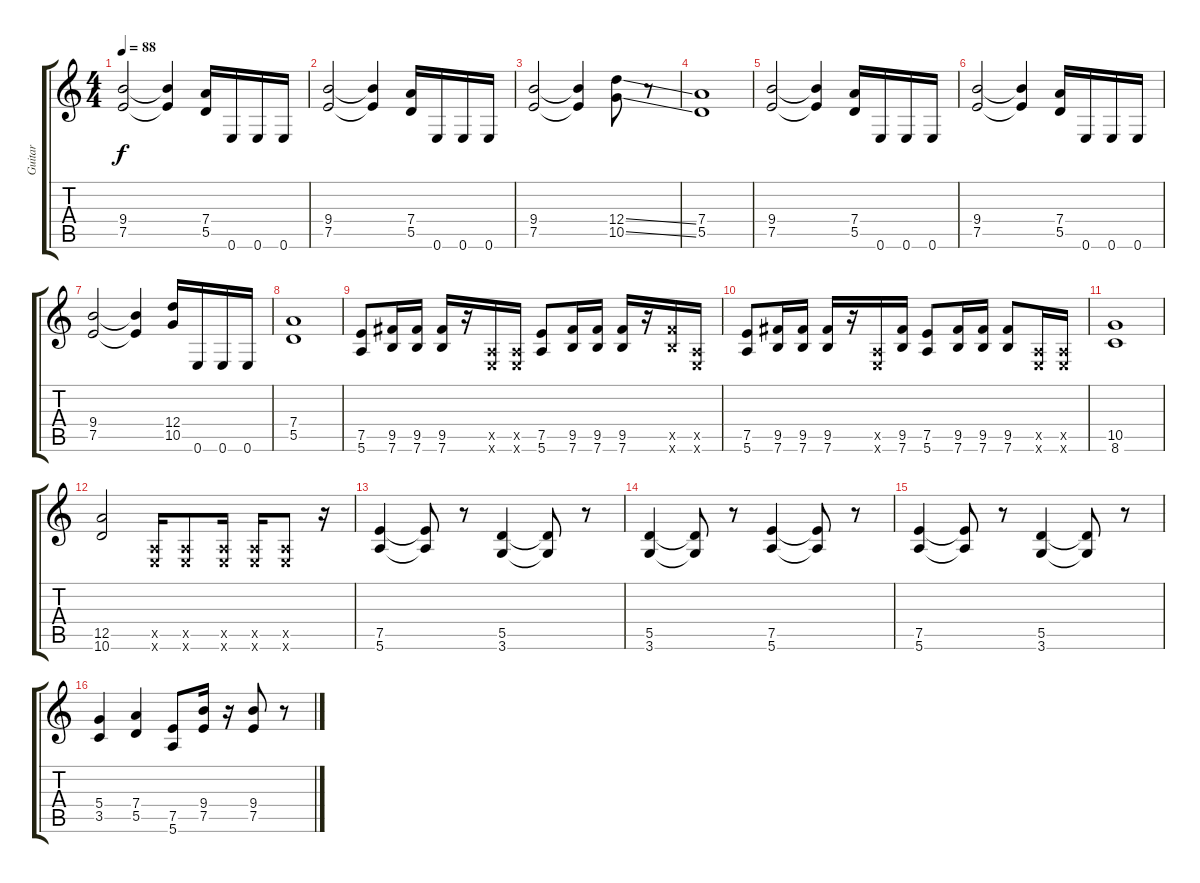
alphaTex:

\track ("Guitar" "Guitar") {instrument distortionguitar}
\staff {score tabs}
\tuning (E4 B3 G3 D3 A2 E2) {hide}
\ts (4 4)
\tempo 88
\clef g2
\ks c
(9.4 7.5).2{dy f} (9.4{t} 7.5{t}).4 (7.4 5.5).16 0.6.16 0.6.16 0.6.16 |
(9.4 7.5).2 (9.4{t} 7.5{t}).4 (7.4 5.5).16 0.6.16 0.6.16 0.6.16 |
(9.4 7.5).2 (9.4{t} 7.5{t}).4 (12.4{ss} 10.5{ss}).8 r.8 |
(7.4 5.5).1 |
(9.4 7.5).2 (9.4{t} 7.5{t}).4 (7.4 5.5).16 0.6.16 0.6.16 0.6.16 |
(9.4 7.5).2 (9.4{t} 7.5{t}).4 (7.4 5.5).16 0.6.16 0.6.16 0.6.16 |
(9.4 7.5).2 (9.4{t} 7.5{t}).4 (12.4 10.5).16 0.6.16 0.6.16 0.6.16 |
(7.4 5.5).1 |
(7.5 5.6).8 (9.5 7.6).16 (9.5 7.6).16 (9.5 7.6).16 r.16 (0.5{x} 0.6{x}).16 (0.5{x} 0.6{x}).16 (7.5 5.6).8 (9.5 7.6).16 (9.5 7.6).16 (9.5 7.6).16 r.16 (9.5{x} 7.6{x}).16 (0.5{x} 0.6{x}).16 |
(7.5 5.6).8 (9.5 7.6).16 (9.5 7.6).16 (9.5 7.6).16 r.16 (0.5{x} 0.6{x}).16 (9.5 7.6).16 (7.5 5.6).8 (9.5 7.6).16 (9.5 7.6).16 (9.5 7.6).8 (0.5{x} 0.6{x}).16 (0.5{x} 0.6{x}).16 |
(10.5 8.6).1 |
(12.5 10.6).2 (0.5{x} 0.6{x}).16 (0.5{x} 0.6{x}).8 (0.5{x} 0.6{x}).16 (0.5{x} 0.6{x}).16 (0.5{x} 0.6{x}).8 r.16 |
(7.5 5.6).4 (7.5{t} 5.6{t}).8 r.8 (5.5 3.6).4 (5.5{t} 3.6{t}).8 r.8 |
(5.5 3.6).4 (5.5{t} 3.6{t}).8 r.8 (7.5 5.6).4 (7.5{t} 5.6{t}).8 r.8 |
(7.5 5.6).4 (7.5{t} 5.6{t}).8 r.8 (5.5 3.6).4 (5.5{t} 3.6{t}).8 r.8 |
(5.4 3.5).4 (7.4 5.5).4 (7.5 5.6).8 (9.4 7.5).16 r.16 (9.4 7.5{ss}).8 r.8
